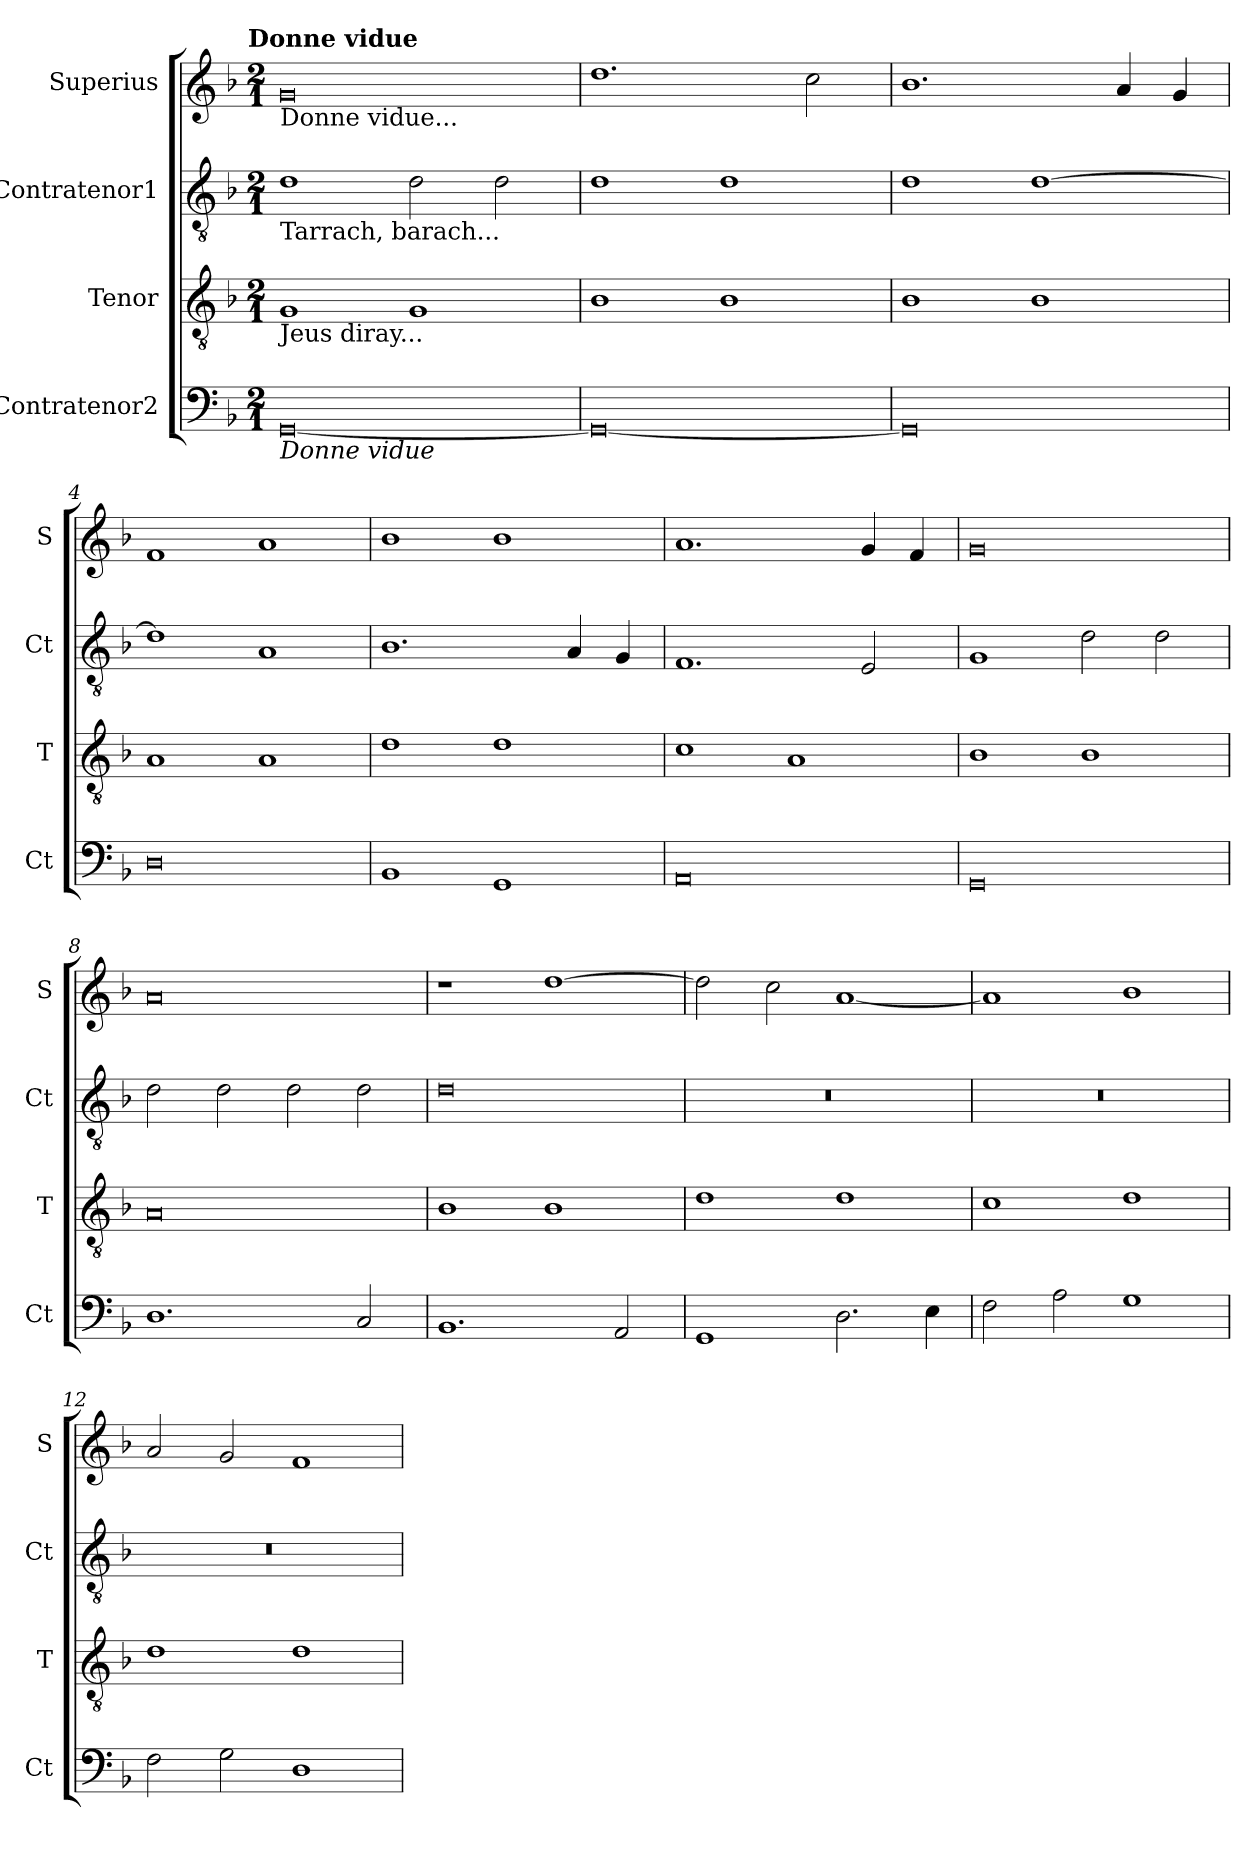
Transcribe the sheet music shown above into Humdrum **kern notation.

**kern	**kern	**kern	**kern
*part4	*part3	*part2	*part1
*staff4	*staff3	*staff2	*staff1
*I"Contratenor2	*I"Tenor	*I"Contratenor1	*I"Superius
*I'Ct	*I'T	*I'Ct	*I'S
*clefF4	*clefGv2	*clefGv2	*clefG2
*k[b-]	*k[b-]	*k[b-]	*k[b-]
!!LO:TX:omd:t=Donne vidue
*M2/1	*M2/1	*M2/1	*M2/1
=1	=1	=1	=1
!	!	!	!LO:TX:b:t=Donne vidue...
!	!	!LO:TX:b:t=Tarrach, barach...	!
!	!LO:TX:b:t=Jeus diray...	!	!
!LO:TX:b:i:t=Donne vidue	!	!	!
[0GG	1G	1d	0g
.	1G	2d	.
.	.	2d	.
=2	=2	=2	=2
0GG_	1B-	1d	1.dd
.	1B-	1d	.
.	.	.	2cc
=3	=3	=3	=3
0GG]	1B-	1d	1.b-
.	1B-	[1d	.
.	.	.	4a
.	.	.	4g
=4	=4	=4	=4
0D	1A	1d]	1f
.	1A	1A	1a
=5	=5	=5	=5
1BB-	1d	1.B-	1b-
1GG	1d	.	1b-
.	.	4A	.
.	.	4G	.
=6	=6	=6	=6
0AA	1c	1.F	1.a
.	1A	.	.
.	.	2E	4g
.	.	.	4f
=7	=7	=7	=7
0GG	1B-	1G	0g
.	1B-	2d	.
.	.	2d	.
=8	=8	=8	=8
1.D	0A	2d	0a
.	.	2d	.
.	.	2d	.
2C	.	2d	.
=9	=9	=9	=9
1.BB-	1B-	0d	1r
.	1B-	.	[1dd
2AA	.	.	.
=10	=10	=10	=10
1GG	1d	0r	2dd]
.	.	.	2cc
2.D	1d	.	[1a
4E	.	.	.
=11	=11	=11	=11
2F	1c	0r	1a]
2A	.	.	.
1G	1d	.	1b-
=12	=12	=12	=12
2F	1d	0r	2a
2G	.	.	2g
1D	1d	.	1f
=	=	=	=
*-	*-	*-	*-
